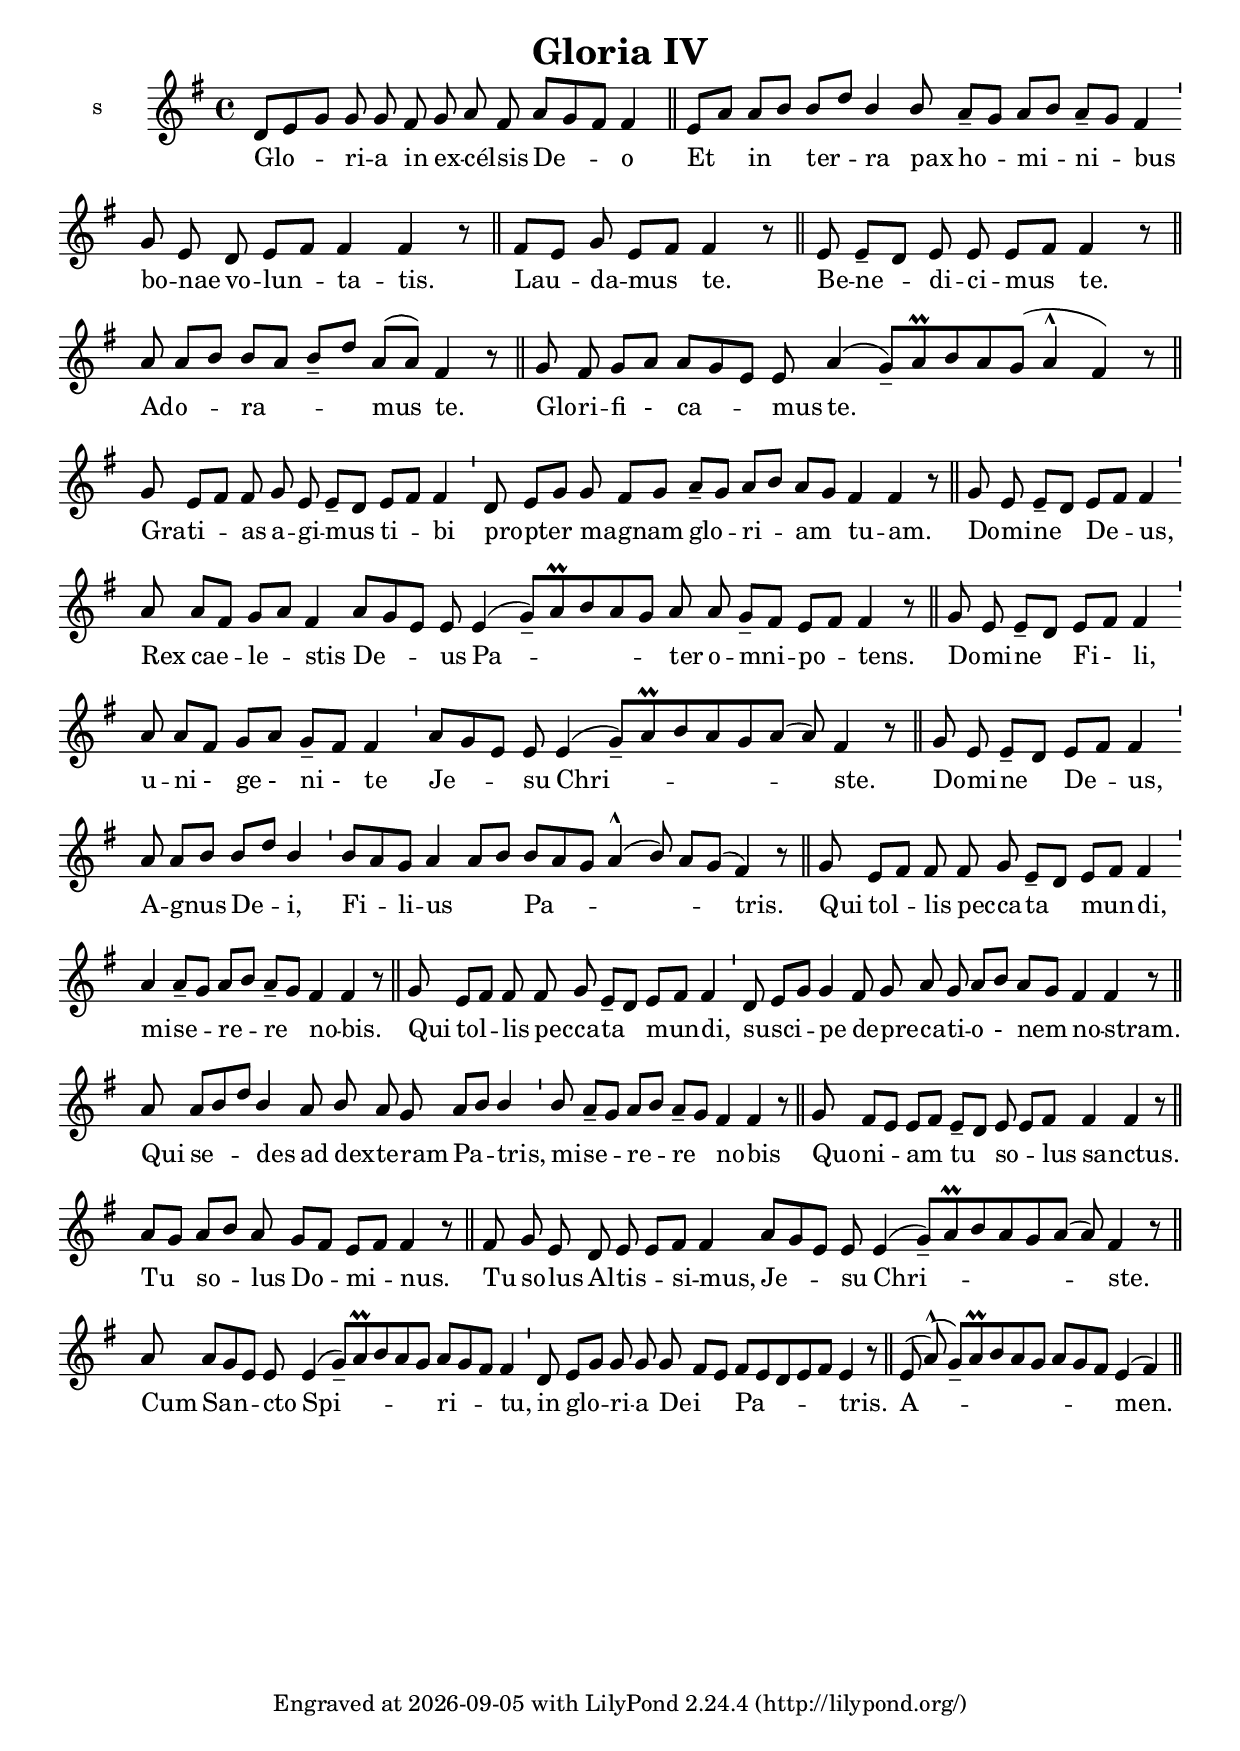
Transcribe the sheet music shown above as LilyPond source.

\version "2.18.2"
\include "english.ly"

\header {
  title = "Gloria IV"
  composer = ""
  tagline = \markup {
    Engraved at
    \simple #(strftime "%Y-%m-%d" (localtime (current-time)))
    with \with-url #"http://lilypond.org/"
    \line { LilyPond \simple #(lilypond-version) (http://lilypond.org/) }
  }
}

\score {
  <<
    % common
    % Force offset of colliding notes in chords:
    \override Score.NoteColumn #'force-hshift = #1.0
    % Allow fingerings inside the staff (configured from export options):
    \override Score.Fingering #'staff-padding = #'()

    \context Staff = "track 1" <<
      \set Staff.instrumentName = \markup { \center-column { "s " } }
      \set Staff.midiInstrument = "church organ"
      \set Score.skipBars = ##t
      \set Staff.printKeyCancellation = ##f
      \cadenzaOn % pas de mesure
      \key g \major

      \context Voice = "voice 2" {
        \override Voice.TextScript #'padding = #2.0
        \override MultiMeasureRest #'expand-limit = 1
        \override Stem #'direction = #UP % queue
        \override Slur #'direction = #UP % liaison

        d'8 [e' g'] g' g' fs' g' a' fs' a' [g' fs'] fs'4 \bar "||"
        
        e'8 [a'] a' [b'] b' [d''] b'4 b'8 a'-- [g'] a' [b'] a'-- [g'] fs'4 \bar "'"
        g'8 e' d' e' [fs'] fs'4 fs'4 r8 \bar "||"
        
        fs'8 [e'] g' e' [fs'] fs'4 r8 \bar "||"
        
        e'8 e'-- [d'] e' e' e' [fs'] fs'4 r8 \bar "||"
        
        a'8 a' [b']  b' [a']  b'-- [d''] a' ([a']) fs'4 r8 \bar "||"
        
        g'8 fs' g' [a'] a' [g' e'] e' a'4 (g'8--) [ a'^\prall b' a' g'] (a'4^^ fs') r8 \bar "||"
        
        g'8 e' [fs'] fs' g' e' e'-- [d'] e' [fs'] fs'4 \bar "'"
        d'8 e' [g'] g' fs' [g'] a'-- [g'] a' [b'] a' [g'] fs'4 fs' r8 \bar "||"
        
        g'8 e' e'-- [d'] e' [fs'] fs'4 \bar "'"
        a'8 a' [fs'] g' [a'] fs'4 a'8 [g' e'] e' e'4 (g'8--) [a'^\prall b' a' g'] a' a' g'-- [fs'] e' [fs'] fs'4 r8 \bar "||"
        
        g'8 e' e'-- [d'] e' [fs'] fs'4 \bar "'"
        a'8 a' [fs'] g' [a'] g'8-- [fs'] fs'4 \bar "'"
        a'8 [g' e'] e' e'4 (g'8--) [ a'^\prall b' a' g' a'] (a') fs'4 r8 \bar "||"
        
        g'8 e' e'-- [d'] e' [fs'] fs'4 \bar "'"
        a'8 a' [b'] b' [d''] b'4 \bar "'"
        b'8 [a' g'] a'4 a'8 [b'] b' [a' g'] a'4^^ (b'8) a' [g'] (fs'4) r8 \bar "||"
        
        g'8 e' [fs'] fs' fs' g' e'-- [d'] e' [fs'] fs'4 \bar "'"
        a' a'8-- [g'] a' [b'] a'-- [g'] fs'4 fs' r8 \bar "||"
        
        g'8 e' [fs'] fs' fs' g' e'-- [d'] e' [fs'] fs'4 \bar "'"
        d'8 e' [g'] g'4 fs'8 g' a' g' a' [b'] a' [g'] fs'4 fs' r8 \bar "||"
        
        a'8 a' [b' d''] b'4 a'8 b' a' g' a' [b'] b'4 \bar "'"
        b'8 a'-- [g'] a' [b'] a'8-- [g'] fs'4 fs' r8 \bar "||"
        
        g'8 fs' [e'] e' [fs'] e'-- [d'] e' e' [fs'] fs'4 fs' r8 \bar "||"
        
        a'8 [g'] a' [b'] a' g' [fs'] e' [fs'] fs'4 r8 \bar "||"
        
        fs'8 g' e' d' e' e' [fs'] fs'4 a'8 [ g' e'] e' e'4 (g'8--) [a'^\prall b' a' g' a'] (a') fs'4 r8 \bar "||"
         
        a'8 a' [g' e'] e' e'4 (g'8--) [a'^\prall b' a' g'] a' [g' fs'] fs'4 \bar "'"
        d'8 e' [g'] g' g' g' fs' [e'] fs' [e' d' e' fs'] e'4 r8 \bar "||"
        
        e' (a'^^) (g'--) [a'^\prall b' a' g'] a' [g' fs'] e'4 (fs')\bar "||"
        
      } % Voice
      \new Lyrics \with {alignBelowContext="track 2"} \lyricsto "voice 2" \lyricmode {
        \override LyricText #'self-alignment-X = #LEFT
        \set ignoreMelismata = ##t
        Glo -- _ _ ri -- a in ex -- cél -- sis De -- _ _ o
        Et _ in _ ter -- _ ra pax ho -- _ mi -- _ ni -- _ bus
        bo -- nae vo -- lun -- _ ta -- tis.
        Lau -- _  da -- mus _ te.
        Be -- ne -- _ di -- ci -- mus _ te.
        Ad -- o -- _ ra -- _ _ _ mus _ te.
        Glo -- ri -- fi - ca -- _ _ mus te. _ _ _ _ _ _ _
        Gra -- ti -- _ as a -- gi -- mus _ ti -- _ bi
        pro -- pter _ ma -- gnam _ glo -- _ ri -- _ am _ tu -- am.
        Do -- mi -- ne _ De -- _ us,
        Rex cae -- _ le -- _ stis De -- _ _ us Pa -- _ _ _ _ _ ter o -- mni -- _ po -- _ tens.
        Do -- mi -- ne _ Fi - li, u -- ni - ge - ni - te
        Je --  _ _ su Chri -- _ _ _ _ _ _ _ ste.
        Do -- mi -- ne _ De -- _ us,
        A -- gnus _ De -- _ i,
        Fi -- _ li -- us _ _ Pa -- _ _ _ _ _ _ tris.
        Qui tol -- _ lis pec -- ca -- ta _ mun -- _ di,
        mi -- se -- _ re -- _ re _ no -- bis.
        Qui tol -- _ lis pec -- ca -- ta _ mun -- _ di,
        su -- sci -- _ pe de -- pre -- ca -- ti -- o - nem _ no -- stram.
        Qui se -- _ _ des ad dex -- te -- ram Pa -- _ tris, mi -- se -- _ re -- _ re _ no -- bis
        Quo -- ni -- _ am _ tu _ so -- _ lus san -- ctus.
        Tu _ so -- _ lus Do -- _ mi -- _ nus.
        Tu so -- lus Al -- tis -- _ si -- mus,
        Je -- _ _ su Chri -- _ _ _ _ _ _ _ ste.
        Cum San -- _ _ cto Spi -- _ _ _ _ _ ri -- _ _ tu,
        in glo -- _ ri -- a De -- i _ Pa -- _ _ _ _ tris.
        A -- _ _ _ _ _ _ _ _ _ men. _
        \unset ignoreMelismata
      } % Lyrics 1
    >>
  >>


  \layout {}
  \midi {
    \tempo 4 = 80
  }
}
